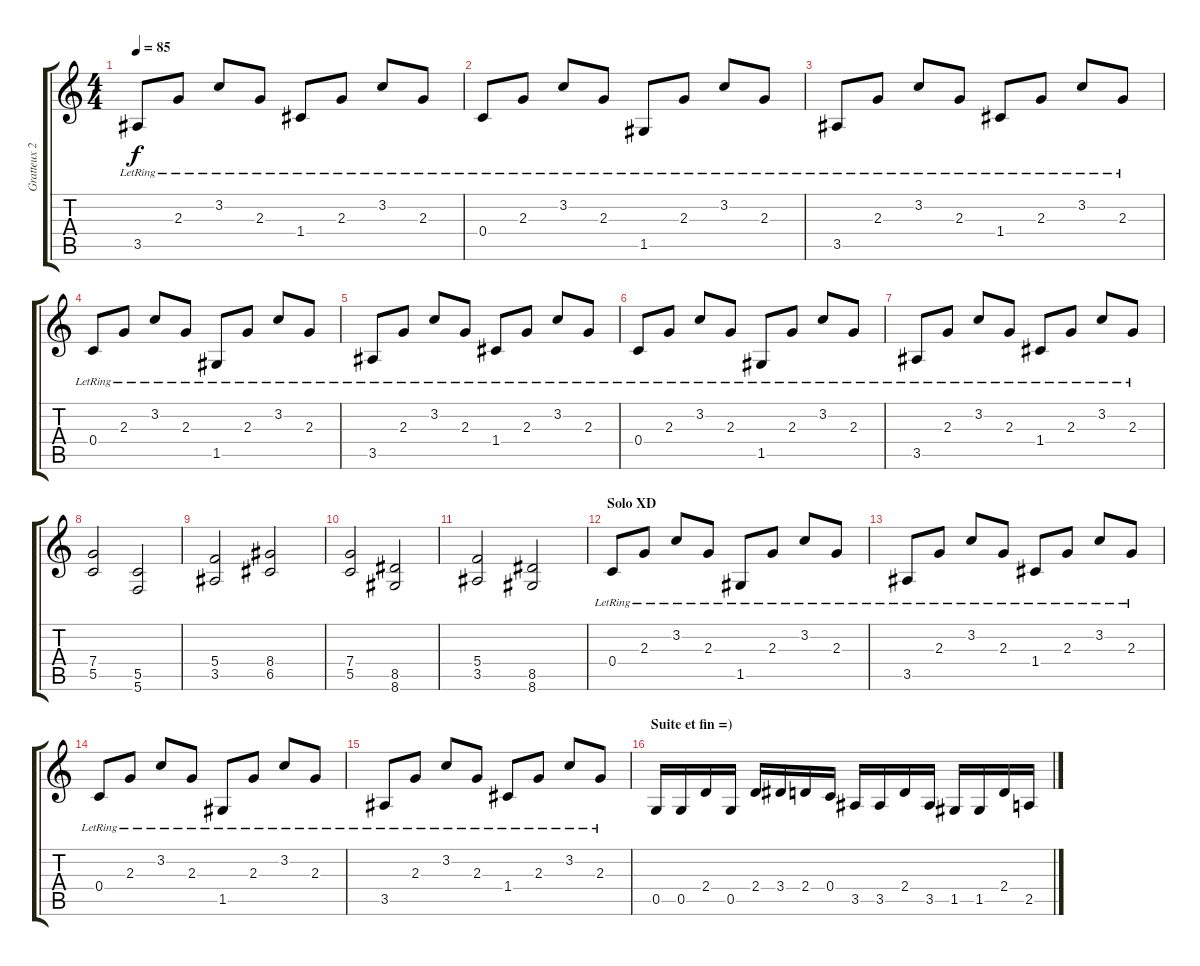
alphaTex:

\track ("Gratteux 2" "Gratteux 2") {instrument distortionguitar}
\staff {score tabs}
\tuning (D4 A3 F3 C3 G2 C2) {hide}
\ts (4 4)
\tempo 85
\clef g2
\ks c
3.5{lr}.8{dy f} 2.3{lr}.8 3.2{lr}.8 2.3{lr}.8 1.4{lr}.8 2.3{lr}.8 3.2{lr}.8 2.3{lr}.8 |
0.4{lr}.8 2.3{lr}.8 3.2{lr}.8 2.3{lr}.8 1.5{lr}.8 2.3{lr}.8 3.2{lr}.8 2.3{lr}.8 |
3.5{lr}.8 2.3{lr}.8 3.2{lr}.8 2.3{lr}.8 1.4{lr}.8 2.3{lr}.8 3.2{lr}.8 2.3{lr}.8 |
0.4{lr}.8 2.3{lr}.8 3.2{lr}.8 2.3{lr}.8 1.5{lr}.8 2.3{lr}.8 3.2{lr}.8 2.3{lr}.8 |
3.5{lr}.8 2.3{lr}.8 3.2{lr}.8 2.3{lr}.8 1.4{lr}.8 2.3{lr}.8 3.2{lr}.8 2.3{lr}.8 |
0.4{lr}.8 2.3{lr}.8 3.2{lr}.8 2.3{lr}.8 1.5{lr}.8 2.3{lr}.8 3.2{lr}.8 2.3{lr}.8 |
3.5{lr}.8 2.3{lr}.8 3.2{lr}.8 2.3{lr}.8 1.4{lr}.8 2.3{lr}.8 3.2{lr}.8 2.3{lr}.8 |
(7.4 5.5).2{instrument distortionguitar} (5.5 5.6).2 |
(5.4 3.5).2 (8.4 6.5).2 |
(7.4 5.5).2 (8.5 8.6).2 |
(5.4 3.5).2 (8.5 8.6).2 |
\section ("" "Solo XD")
0.4{lr}.8{instrument electricguitarclean} 2.3{lr}.8 3.2{lr}.8 2.3{lr}.8 1.5{lr}.8 2.3{lr}.8 3.2{lr}.8 2.3{lr}.8 |
3.5{lr}.8 2.3{lr}.8 3.2{lr}.8 2.3{lr}.8 1.4{lr}.8 2.3{lr}.8 3.2{lr}.8 2.3{lr}.8 |
0.4{lr}.8 2.3{lr}.8 3.2{lr}.8 2.3{lr}.8 1.5{lr}.8 2.3{lr}.8 3.2{lr}.8 2.3{lr}.8 |
3.5{lr}.8 2.3{lr}.8 3.2{lr}.8 2.3{lr}.8 1.4{lr}.8 2.3{lr}.8 3.2{lr}.8 2.3{lr}.8 |
\section ("" "Suite et fin =)")
0.5.16{instrument distortionguitar} 0.5.16 2.4.16 0.5.16 2.4.16 3.4.16 2.4.16 0.4.16 3.5.16 3.5.16 2.4.16 3.5.16 1.5.16 1.5.16 2.4.16 2.5.16
